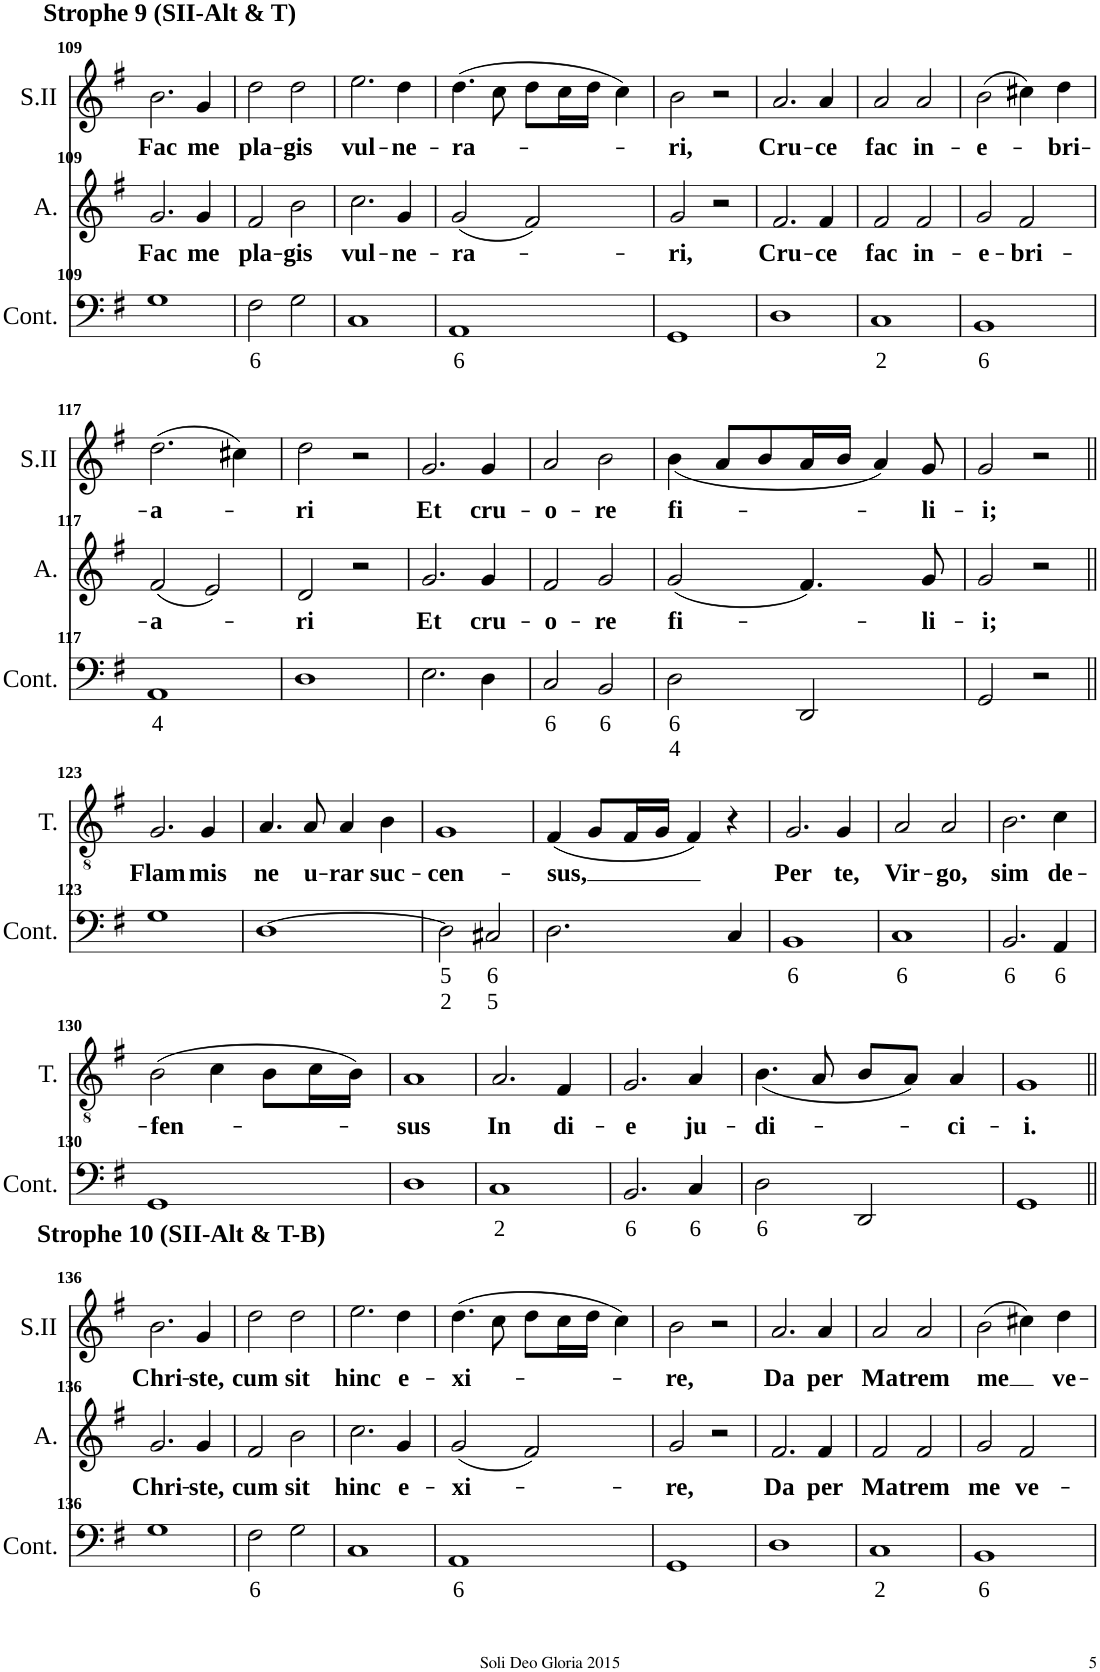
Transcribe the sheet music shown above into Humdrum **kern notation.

**kern	**text	**text	**kern	**text	**kern	**text	**kern	**text
*part4	*part4	*part4	*part3	*part3	*part2	*part2	*part1	*part1
*staff4	*staff4	*staff4	*staff3	*staff3	*staff2	*staff2	*staff1	*staff1
*I"Continuo	*	*	*I"Tenor	*	*I"Alto	*	*I"Soprano II	*
*I'Cont.	*	*	*I'T.	*	*I'A.	*	*I'S.II	*
!!LO:PB:g=z
*clefF4	*	*	*clefGv2	*	*clefG2	*	*clefG2	*
*k[f#]	*	*	*k[f#]	*	*k[f#]	*	*k[f#]	*
*M2/2	*	*	*M2/2	*	*M2/2	*	*M2/2	*
*met(c|)	*	*	*met(c|)	*	*met(c|)	*	*met(c|)	*
=109	=109	=109	=109	=109	=109	=109	=109	=109
!	!	!	!	!	!	!	!LO:TX:a:B:t=Strophe 9 (SII-Alt & T)	!
!	!	!	!	!	!	!LO:LY:b	!	!LO:LY:b
1G	.	.	1r	.	2.g/	Fac	2.b\	Fac
!	!	!	!	!	!	!LO:LY:b	!	!LO:LY:b
.	.	.	.	.	4g/	me	4g/	me
=110	=110	=110	=110	=110	=110	=110	=110	=110
!	!LO:LY:b	!	!	!	!	!LO:LY:b	!	!LO:LY:b
2F#\	6	.	1r	.	2f#/	pla-	2dd\	pla-
!	!	!	!	!	!	!LO:LY:b	!	!LO:LY:b
2G\	.	.	.	.	2b\	-gis	2dd\	-gis
=111	=111	=111	=111	=111	=111	=111	=111	=111
!	!	!	!	!	!	!LO:LY:b	!	!LO:LY:b
1C	.	.	1r	.	2.cc\	vul-	2.ee\	vul-
!	!	!	!	!	!	!LO:LY:b	!	!LO:LY:b
.	.	.	.	.	4g/	-ne-	4dd\	-ne-
=112	=112	=112	=112	=112	=112	=112	=112	=112
!	!LO:LY:b	!	!	!	!	!LO:LY:b	!	!LO:LY:b
1AA	6	.	1r	.	(2g/	-ra-	(4.dd\	-ra-
.	.	.	.	.	.	.	8cc\	.
.	.	.	.	.	2f#/)	.	8dd\L	.
.	.	.	.	.	.	.	16cc\L	.
.	.	.	.	.	.	.	16dd\JJ	.
.	.	.	.	.	.	.	4cc\)	.
=113	=113	=113	=113	=113	=113	=113	=113	=113
!	!	!	!	!	!	!LO:LY:b	!	!LO:LY:b
1GG	.	.	1r	.	2g/	-ri,	2b\	-ri,
.	.	.	.	.	2r	.	2r	.
=114	=114	=114	=114	=114	=114	=114	=114	=114
!	!	!	!	!	!	!LO:LY:b	!	!LO:LY:b
1D	.	.	1r	.	2.f#/	Cru-	2.a/	Cru-
!	!	!	!	!	!	!LO:LY:b	!	!LO:LY:b
.	.	.	.	.	4f#/	-ce	4a/	-ce
=115	=115	=115	=115	=115	=115	=115	=115	=115
!	!LO:LY:b	!	!	!	!	!LO:LY:b	!	!LO:LY:b
1C	2	.	1r	.	2f#/	fac	2a/	fac
!	!	!	!	!	!	!LO:LY:b	!	!LO:LY:b
.	.	.	.	.	2f#/	in-	2a/	in-
=116	=116	=116	=116	=116	=116	=116	=116	=116
!	!LO:LY:b	!	!	!	!	!LO:LY:b	!	!LO:LY:b
1BB	6	.	1r	.	2g/	-e-	(2b\	-e-
!	!	!	!	!	!	!LO:LY:b	!	!
.	.	.	.	.	2f#/	-bri-	4cc#X\)	.
!	!	!	!	!	!	!	!	!LO:LY:b
.	.	.	.	.	.	.	4dd\	-bri-
!!LO:LB:g=z
=117	=117	=117	=117	=117	=117	=117	=117	=117
!	!LO:LY:b	!	!	!	!	!LO:LY:b	!	!LO:LY:b
1AA	4	.	1r	.	(2f#/	-a-	(2.dd\	-a-
.	.	.	.	.	2e/)	.	.	.
.	.	.	.	.	.	.	4cc#X\)	.
=118	=118	=118	=118	=118	=118	=118	=118	=118
!	!	!	!	!	!	!LO:LY:b	!	!LO:LY:b
1D	.	.	1r	.	2d/	-ri	2dd\	-ri
.	.	.	.	.	2r	.	2r	.
=119	=119	=119	=119	=119	=119	=119	=119	=119
!	!	!	!	!	!	!LO:LY:b	!	!LO:LY:b
2.E\	.	.	1r	.	2.g/	Et	2.g/	Et
!	!	!	!	!	!	!LO:LY:b	!	!LO:LY:b
4D\	.	.	.	.	4g/	cru-	4g/	cru-
=120	=120	=120	=120	=120	=120	=120	=120	=120
!	!LO:LY:b	!	!	!	!	!LO:LY:b	!	!LO:LY:b
2C/	6	.	1r	.	2f#/	-o-	2a/	-o-
!	!LO:LY:b	!	!	!	!	!LO:LY:b	!	!LO:LY:b
2BB/	6	.	.	.	2g/	-re	2b\	-re
=121	=121	=121	=121	=121	=121	=121	=121	=121
!	!LO:LY:b	!LO:LY:b	!	!	!	!LO:LY:b	!	!LO:LY:b
2D\	6	4	1r	.	(2g/	fi-	(<4b\	fi-
.	.	.	.	.	.	.	8a/L	.
.	.	.	.	.	.	.	8b/	.
2DD/	.	.	.	.	4.f#/)	.	16a/L	.
.	.	.	.	.	.	.	16b/JJ	.
.	.	.	.	.	.	.	4a/)	.
!	!	!	!	!	!	!LO:LY:b	!	!LO:LY:b
.	.	.	.	.	8g/	-li-	8g/	-li-
=122	=122	=122	=122	=122	=122	=122	=122	=122
!	!	!	!	!	!	!LO:LY:b	!	!LO:LY:b
2GG/	.	.	1r	.	2g/	-i;	2g/	-i;
2r	.	.	.	.	2r	.	2r	.
!!LO:LB:g=z
=123||	=123||	=123||	=123||	=123||	=123||	=123||	=123||	=123||
!	!	!	!	!LO:LY:b	!	!	!	!
1G	.	.	2.G/	Flam-	1r	.	1r	.
!	!	!	!	!LO:LY:b	!	!	!	!
.	.	.	4G/	-mis	.	.	.	.
=124	=124	=124	=124	=124	=124	=124	=124	=124
!	!	!	!	!LO:LY:b	!	!	!	!
[1D	.	.	4.A/	ne	1r	.	1r	.
!	!	!	!	!LO:LY:b	!	!	!	!
.	.	.	8A/	u-	.	.	.	.
!	!	!	!	!LO:LY:b	!	!	!	!
.	.	.	4A/	-rar	.	.	.	.
!	!	!	!	!LO:LY:b	!	!	!	!
.	.	.	4B\	suc-	.	.	.	.
=125	=125	=125	=125	=125	=125	=125	=125	=125
!	!LO:LY:b	!LO:LY:b	!	!LO:LY:b	!	!	!	!
2D\]	5	2	1G	-cen-	1r	.	1r	.
!	!LO:LY:b	!LO:LY:b	!	!	!	!	!	!
2C#X/	6	5	.	.	.	.	.	.
=126	=126	=126	=126	=126	=126	=126	=126	=126
!	!	!	!	!LO:LY:b	!	!	!	!
2.D\	.	.	(4F#/	-sus,	1r	.	1r	.
.	.	.	8G/L	.	.	.	.	.
.	.	.	16F#/L	.	.	.	.	.
.	.	.	16G/JJ	.	.	.	.	.
.	.	.	4F#/)	.	.	.	.	.
4C/	.	.	4r	.	.	.	.	.
=127	=127	=127	=127	=127	=127	=127	=127	=127
!	!LO:LY:b	!	!	!LO:LY:b	!	!	!	!
1BB	6	.	2.G/	Per	1r	.	1r	.
!	!	!	!	!LO:LY:b	!	!	!	!
.	.	.	4G/	te,	.	.	.	.
=128	=128	=128	=128	=128	=128	=128	=128	=128
!	!LO:LY:b	!	!	!LO:LY:b	!	!	!	!
1C	6	.	2A/	Vir-	1r	.	1r	.
!	!	!	!	!LO:LY:b	!	!	!	!
.	.	.	2A/	-go,	.	.	.	.
=129	=129	=129	=129	=129	=129	=129	=129	=129
!	!LO:LY:b	!	!	!LO:LY:b	!	!	!	!
2.BB/	6	.	2.B\	sim	1r	.	1r	.
!	!LO:LY:b	!	!	!LO:LY:b	!	!	!	!
4AA/	6	.	4c\	de-	.	.	.	.
!!LO:LB:g=z
=130	=130	=130	=130	=130	=130	=130	=130	=130
!	!	!	!	!LO:LY:b	!	!	!	!
1GG	.	.	(2B\	-fen-	1r	.	1r	.
.	.	.	4c\	.	.	.	.	.
.	.	.	8B\L	.	.	.	.	.
.	.	.	16c\L	.	.	.	.	.
.	.	.	16B\JJ)	.	.	.	.	.
=131	=131	=131	=131	=131	=131	=131	=131	=131
!	!	!	!	!LO:LY:b	!	!	!	!
1D	.	.	1A	-sus	1r	.	1r	.
=132	=132	=132	=132	=132	=132	=132	=132	=132
!	!LO:LY:b	!	!	!LO:LY:b	!	!	!	!
1C	2	.	2.A/	In	1r	.	1r	.
!	!	!	!	!LO:LY:b	!	!	!	!
.	.	.	4F#/	di-	.	.	.	.
=133	=133	=133	=133	=133	=133	=133	=133	=133
!	!LO:LY:b	!	!	!LO:LY:b	!	!	!	!
2.BB/	6	.	2.G/	-e	1r	.	1r	.
!	!LO:LY:b	!	!	!LO:LY:b	!	!	!	!
4C/	6	.	4A/	ju-	.	.	.	.
=134	=134	=134	=134	=134	=134	=134	=134	=134
!	!LO:LY:b	!	!	!LO:LY:b	!	!	!	!
2D\	6	.	(<4.B\	-di-	1r	.	1r	.
.	.	.	8A/	.	.	.	.	.
2DD/	.	.	8B/L	.	.	.	.	.
.	.	.	8A/J)	.	.	.	.	.
!	!	!	!	!LO:LY:b	!	!	!	!
.	.	.	4A/	-ci-	.	.	.	.
=135	=135	=135	=135	=135	=135	=135	=135	=135
!	!	!	!	!LO:LY:b	!	!	!	!
1GG	.	.	1G	-i.	1r	.	1r	.
!!LO:LB:g=z
=136||	=136||	=136||	=136||	=136||	=136||	=136||	=136||	=136||
!	!	!	!	!	!	!	!LO:TX:a:B:t=Strophe 10 (SII-Alt & T-B)	!
!	!	!	!	!	!	!LO:LY:b	!	!LO:LY:b
1G	.	.	1r	.	2.g/	Chri-	2.b\	Chri-
!	!	!	!	!	!	!LO:LY:b	!	!LO:LY:b
.	.	.	.	.	4g/	-ste,	4g/	-ste,
=137	=137	=137	=137	=137	=137	=137	=137	=137
!	!LO:LY:b	!	!	!	!	!LO:LY:b	!	!LO:LY:b
2F#\	6	.	1r	.	2f#/	cum	2dd\	cum
!	!	!	!	!	!	!LO:LY:b	!	!LO:LY:b
2G\	.	.	.	.	2b\	sit	2dd\	sit
=138	=138	=138	=138	=138	=138	=138	=138	=138
!	!	!	!	!	!	!LO:LY:b	!	!LO:LY:b
1C	.	.	1r	.	2.cc\	hinc	2.ee\	hinc
!	!	!	!	!	!	!LO:LY:b	!	!LO:LY:b
.	.	.	.	.	4g/	e-	4dd\	e-
=139	=139	=139	=139	=139	=139	=139	=139	=139
!	!LO:LY:b	!	!	!	!	!LO:LY:b	!	!LO:LY:b
1AA	6	.	1r	.	(2g/	-xi-	(4.dd\	-xi-
.	.	.	.	.	.	.	8cc\	.
.	.	.	.	.	2f#/)	.	8dd\L	.
.	.	.	.	.	.	.	16cc\L	.
.	.	.	.	.	.	.	16dd\JJ	.
.	.	.	.	.	.	.	4cc\)	.
=140	=140	=140	=140	=140	=140	=140	=140	=140
!	!	!	!	!	!	!LO:LY:b	!	!LO:LY:b
1GG	.	.	1r	.	2g/	-re,	2b\	-re,
.	.	.	.	.	2r	.	2r	.
=141	=141	=141	=141	=141	=141	=141	=141	=141
!	!	!	!	!	!	!LO:LY:b	!	!LO:LY:b
1D	.	.	1r	.	2.f#/	Da	2.a/	Da
!	!	!	!	!	!	!LO:LY:b	!	!LO:LY:b
.	.	.	.	.	4f#/	per	4a/	per
=142	=142	=142	=142	=142	=142	=142	=142	=142
!	!LO:LY:b	!	!	!	!	!LO:LY:b	!	!LO:LY:b
1C	2	.	1r	.	2f#/	Ma-	2a/	Ma-
!	!	!	!	!	!	!LO:LY:b	!	!LO:LY:b
.	.	.	.	.	2f#/	-trem	2a/	-trem
=143	=143	=143	=143	=143	=143	=143	=143	=143
!	!LO:LY:b	!	!	!	!	!LO:LY:b	!	!LO:LY:b
1BB	6	.	1r	.	2g/	me	(2b\	-me
!	!	!	!	!	!	!LO:LY:b	!	!
.	.	.	.	.	2f#/	ve-	4cc#X\)	.
!	!	!	!	!	!	!	!	!LO:LY:b
.	.	.	.	.	.	.	4dd\	ve-
=	=	=	=	=	=	=	=	=
*-	*-	*-	*-	*-	*-	*-	*-	*-
